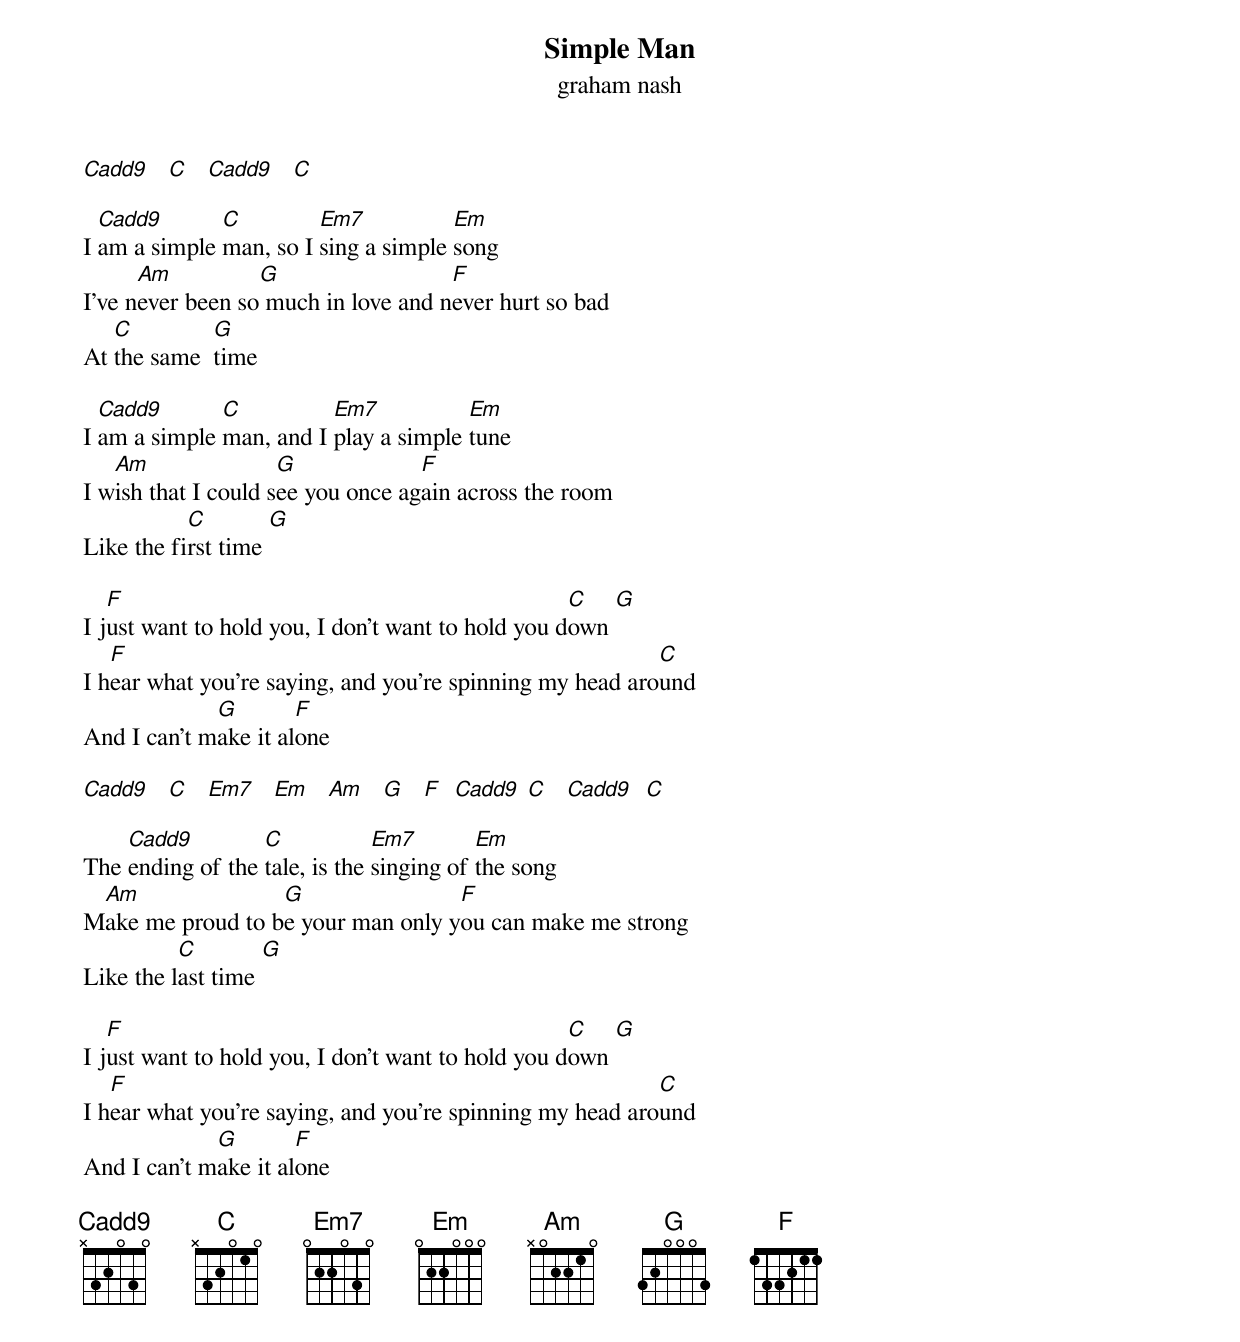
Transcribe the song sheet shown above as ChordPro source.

{title: Simple Man}
{subtitle: graham nash}
[Cadd9]   [C]   [Cadd9]   [C]

I [Cadd9]am a simple [C]man, so I [Em7]sing a simple [Em]song
I've n[Am]ever been so[G] much in love and n[F]ever hurt so bad
At [C]the same  [G]time

I [Cadd9]am a simple [C]man, and I [Em7]play a simple [Em]tune
I w[Am]ish that I could s[G]ee you once ag[F]ain across the room
Like the fi[C]rst time [G]

I j[F]ust want to hold you, I don't want to hold you d[C]own [G]
I h[F]ear what you're saying, and you're spinning my head aro[C]und
And I can't m[G]ake it al[F]one

[Cadd9]   [C]   [Em7]   [Em]   [Am]   [G]   [F]  [Cadd9] [C]   [Cadd9]  [C]

The [Cadd9]ending of the [C]tale, is the [Em7]singing of [Em]the song
M[Am]ake me proud to b[G]e your man only y[F]ou can make me strong
Like the l[C]ast time [G]

I j[F]ust want to hold you, I don't want to hold you d[C]own [G]
I h[F]ear what you're saying, and you're spinning my head aro[C]und
And I can't m[G]ake it al[F]one

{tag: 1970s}
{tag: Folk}
